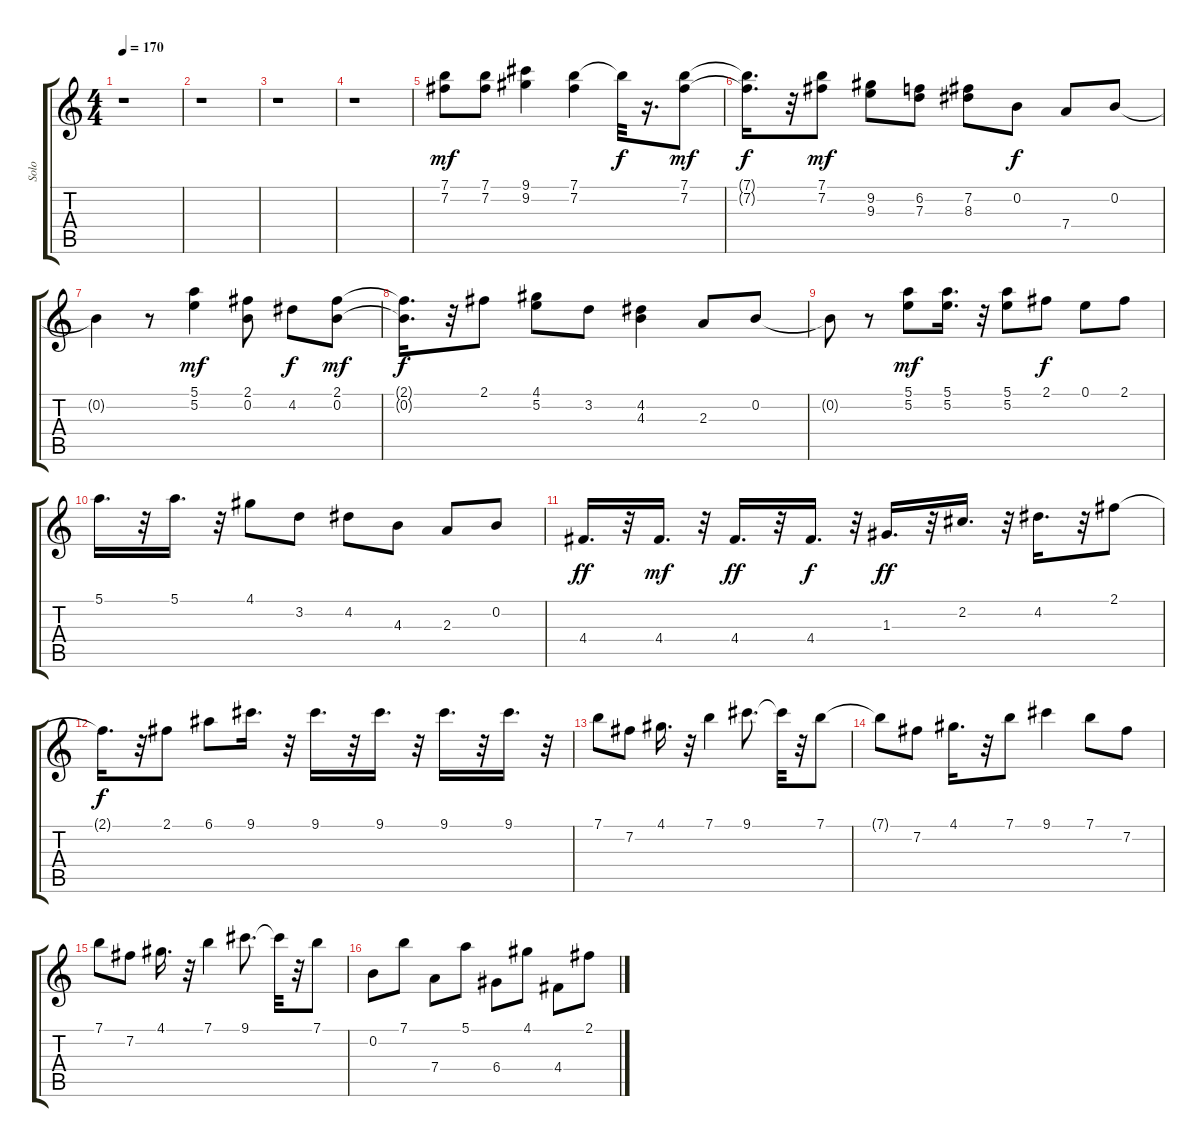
\track ("Solo" "Solo") {instrument overdrivenguitar}
\staff {score tabs}
\tuning (E4 B3 G3 D3 A2 E2) {hide}
\ts (4 4)
\tempo 170
\clef g2
\ks c
r.1{dy mf} |
r.1 |
r.1 |
r.1 |
(7.1 7.2).8 (7.1 7.2).8 (9.1 9.2).4 (7.1 7.2).4 7.1{t}.32{dy f} r.16{d} (7.1 7.2).8{dy mf} |
(7.1{t} 7.2{t}).16{d dy f} r.32 (7.1 7.2).8{dy mf} (9.2 9.3).8 (6.2 7.3).8 (7.2 8.3).8 0.2.8{dy f} 7.4.8 0.2.8 |
0.2{t}.4 r.8 (5.1 5.2).4{dy mf} (2.1 0.2).8 4.2.8{dy f} (2.1 0.2).8{dy mf} |
(2.1{t} 0.2{t}).16{d dy f} r.32 2.1.8 (4.1 5.2).8 3.2.8 (4.2 4.3).4 2.3.8 0.2.8 |
0.2{t}.8 r.8 (5.1 5.2).8{dy mf} (5.1 5.2).16{d} r.32 (5.1 5.2).8 2.1.8{dy f} 0.1.8 2.1.8 |
5.1.16{d} r.32 5.1.16{d} r.32 4.1.8 3.2.8 4.2.8 4.3.8 2.3.8 0.2.8 |
4.4.16{d dy ff} r.32 4.4.16{d dy mf} r.32 4.4.16{d dy ff} r.32 4.4.16{d dy f} r.32 1.3.16{d dy ff} r.32 2.2.16{d} r.32 4.2.16{d} r.32 2.1.8 |
2.1{t}.16{d dy f} r.32 2.1.8 6.1.8 9.1.16{d} r.32 9.1.16{d} r.32 9.1.16{d} r.32 9.1.16{d} r.32 9.1.16{d} r.32 |
7.1.8 7.2.8 4.1.16{d} r.32 7.1.4 9.1.8{d} 9.1{t}.32 r.32 7.1.8 |
7.1{t}.8 7.2.8 4.1.16{d} r.32 7.1.8 9.1.4 7.1.8 7.2.8 |
7.1.8 7.2.8 4.1.16{d} r.32 7.1.4 9.1.8{d} 9.1{t}.32 r.32 7.1.8 |
0.2.8 7.1.8 7.4.8 5.1.8 6.4.8 4.1.8 4.4.8 2.1.8
